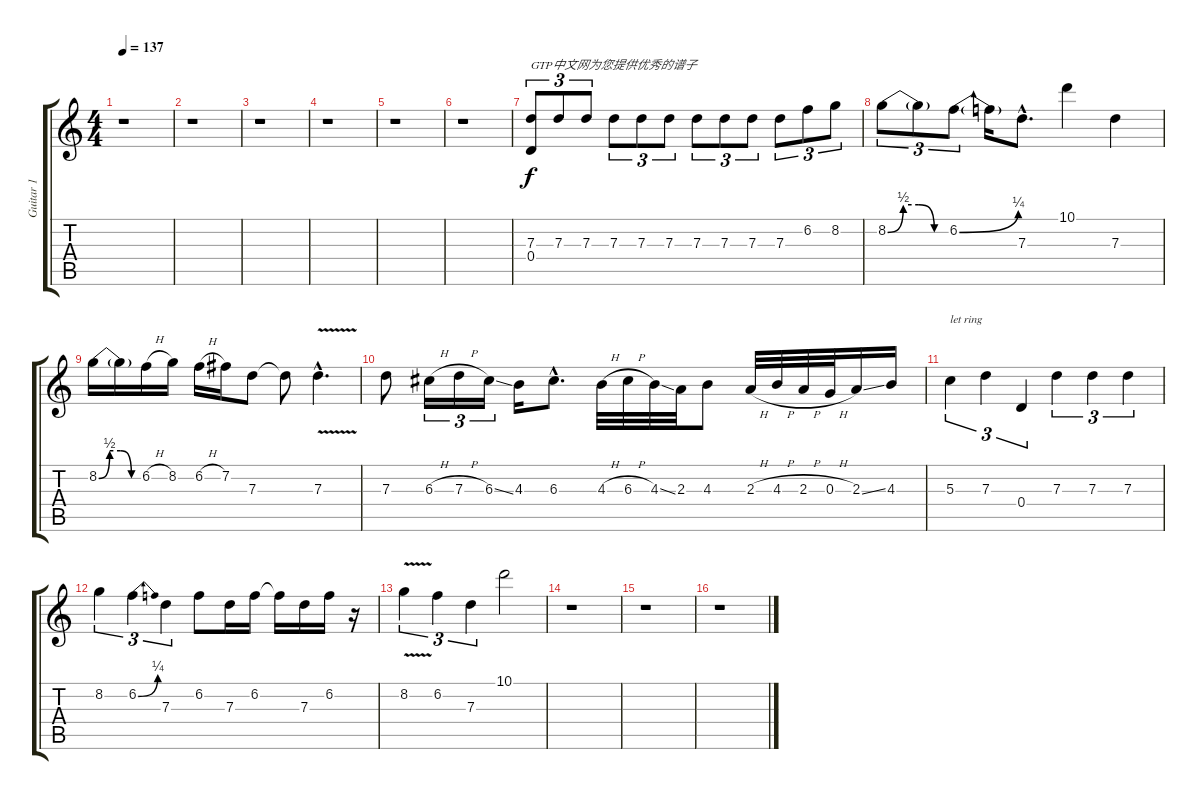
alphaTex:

\track ("Guitar 1" "Guitar 1") {instrument overdrivenguitar}
\staff {score tabs}
\tuning (E4 B3 G3 D3 A2 E2) {hide}
\ts (4 4)
\tempo 137
\clef g2
\ks c
r.1{dy f} |
r.1 |
r.1 |
r.1 |
r.1 |
r.1 |
(7.3 0.4).8{tu (3 2) txt "GTP中文网为您提供优秀的谱子"} 7.3.8{tu (3 2)} 7.3.8{tu (3 2)} 7.3.8{tu (3 2)} 7.3.8{tu (3 2)} 7.3.8{tu (3 2)} 7.3.8{tu (3 2)} 7.3.8{tu (3 2)} 7.3.8{tu (3 2)} 7.3.8{tu (3 2)} 6.2.8{tu (3 2)} 8.2.8{tu (3 2)} |
8.2{be (custom 0 0 15 2 30 2 45 0 60 0)}.8{tu (3 2)} 8.2{t}.8{tu (3 2)} 6.2{be (bend 0 0 60 1)}.8{tu (3 2)} 6.2{t}.16 7.3{hac}.8{d} 10.1.4 7.3.4 |
8.2{be (custom 0 0 15 2 30 2 45 0 60 0)}.16 8.2{t}.16 6.2{h}.16 8.2.16 6.2{h}.16 7.2.16 7.3.8 7.3{t}.8 7.3{v hac}.4{d} |
7.3.8 6.3{h}.16{tu (3 2)} 7.3{h}.16{tu (3 2)} 6.3{ss}.16{tu (3 2)} 4.3.16 6.3{hac}.8{d} 4.3{h}.32 6.3{h}.32 4.3{ss}.32 2.3.32 4.3.8 2.3{h}.32 4.3{h}.32 2.3{h}.32 0.3{h}.32 2.3{ss}.16 4.3.16 |
5.3.4{tu (3 2) txt "let ring"} 7.3.4{tu (3 2)} 0.4.4{tu (3 2)} 7.3.4{tu (3 2)} 7.3.4{tu (3 2)} 7.3.4{tu (3 2)} |
8.2.4{tu (3 2)} 6.2{be (bend 0 0 60 1)}.4{tu (3 2)} 7.3.4{tu (3 2)} 6.2.8 7.3.16 6.2.16 6.2{t}.16 7.3.16 6.2.16 r.16 |
8.2{v}.4{tu (3 2)} 6.2.4{tu (3 2)} 7.3.4{tu (3 2)} 10.1.2 |
r.1 |
r.1 |
r.1
